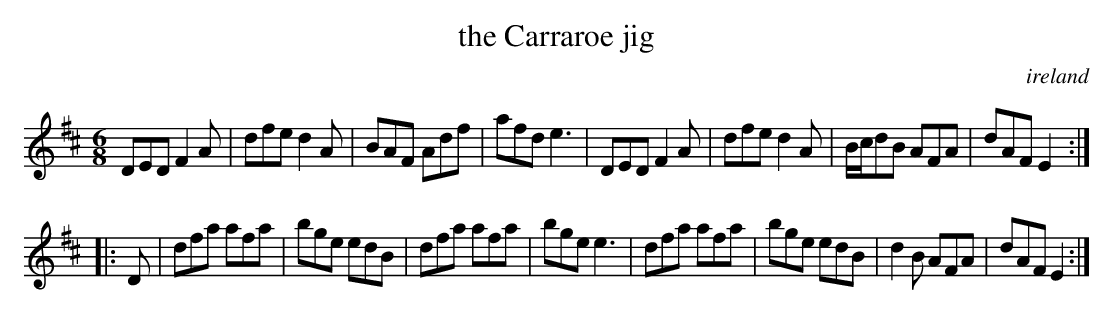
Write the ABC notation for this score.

X:1
T:the Carraroe jig
O:ireland
M:6/8
K:D
DED F2A|dfe d2A|BAF Adf|afd e3|\
DED F2A|dfe d2A|B/c/dB AFA|dAF E2:|
|:D|\
dfa afa|bge edB|dfa afa|bge e3|\
dfa afa|bge edB|d2B AFA|dAF E2:|
